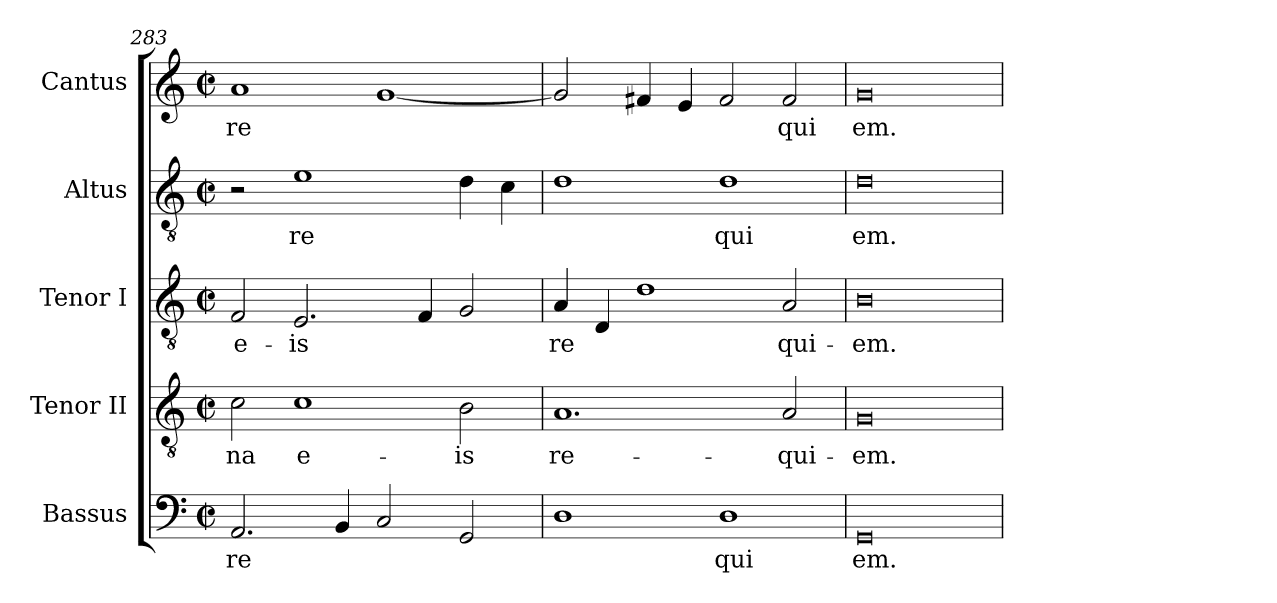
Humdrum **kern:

**kern	**text	**kern	**text	**kern	**text	**kern	**text	**kern	**text
*part5	*part5	*part4	*part4	*part3	*part3	*part2	*part2	*part1	*part1
*staff5	*staff5	*staff4	*staff4	*staff3	*staff3	*staff2	*staff2	*staff1	*staff1
*I"Bassus	*	*I"Tenor II	*	*I"Tenor I	*	*I"Altus	*	*I"Cantus	*
*I'B	*	*I'T II	*	*I'T I	*	*I'A	*	*I'C	*
*clefF4	*	*clefGv2	*	*clefGv2	*	*clefGv2	*	*clefG2	*
*k[]	*	*k[]	*	*k[]	*	*k[]	*	*k[]	*
*C:	*	*C:	*	*C:	*	*C:	*	*C:	*
*M2/2	*	*M2/2	*	*M2/2	*	*M2/2	*	*M2/2	*
*met(c|)	*	*met(c|)	*	*met(c|)	*	*met(c|)	*	*met(c|)	*
=283	=283	=283	=283	=283	=283	=283	=283	=283	=283
!	!LO:LY:b:cj	!	!LO:LY:b:cj	!	!LO:LY:b:cj	!	!	!	!LO:LY:b:cj
2.AA/	re	2c\	-na	2F/	e-	2r	.	1a	re
!	!	!	!LO:LY:b:cj	!	!LO:LY:b:cj	!	!LO:LY:b:cj	!	!
.	.	1c	e-	2.E/	-is	1e	re	.	.
!	!LO:LY:b:cj	!	!	!	!	!	!	!	!
4BB/	.	.	.	.	.	.	.	.	.
!	!LO:LY:b:cj	!	!	!	!	!	!	!	!LO:LY:b:cj
2C/	.	.	.	.	.	.	.	[<1g	.
!	!	!	!	!	!LO:LY:b:cj	!	!	!	!
.	.	.	.	4F/	.	.	.	.	.
!	!LO:LY:b:cj	!	!LO:LY:b:cj	!	!LO:LY:b:cj	!	!LO:LY:b:cj	!	!
2GG/	.	2B\	-is	2G/	.	4d\	.	.	.
!	!	!	!	!	!	!	!LO:LY:b:cj	!	!
.	.	.	.	.	.	4c\	.	.	.
=284	=284	=284	=284	=284	=284	=284	=284	=284	=284
!	!LO:LY:b:cj	!	!LO:LY:b:cj	!	!LO:LY:b:cj	!	!LO:LY:b:cj	!	!LO:LY:b:cj
1D	.	1.A	re-	4A/	re-	1d	.	2g/]	.
!	!	!	!	!	!LO:LY:b:cj	!	!	!	!
.	.	.	.	4D/	--	.	.	.	.
!	!	!	!	!	!LO:LY:b:cj	!	!	!	!LO:LY:b:cj
.	.	.	.	1d	--	.	.	4f#X/	.
!	!	!	!	!	!	!	!	!	!LO:LY:b:cj
.	.	.	.	.	.	.	.	4e/	.
!	!LO:LY:b:cj	!	!	!	!	!	!LO:LY:b:cj	!	!LO:LY:b:cj
1D	qui	.	.	.	.	1d	qui	2f#/	.
!	!	!	!LO:LY:b:cj	!	!LO:LY:b:cj	!	!	!	!LO:LY:b:cj
.	.	2A/	-qui-	2A/	-qui-	.	.	2f#/	qui
=285	=285	=285	=285	=285	=285	=285	=285	=285	=285
!	!LO:LY:b:cj	!	!LO:LY:b:cj	!	!LO:LY:b:cj	!	!LO:LY:b:cj	!	!LO:LY:b:cj
0GG	em.	0G	-em.	0B	-em.	0d	em.	0g	em.
=!	=!	=!	=!	=!	=!	=!	=!	=!	=!
*-	*-	*-	*-	*-	*-	*-	*-	*-	*-
